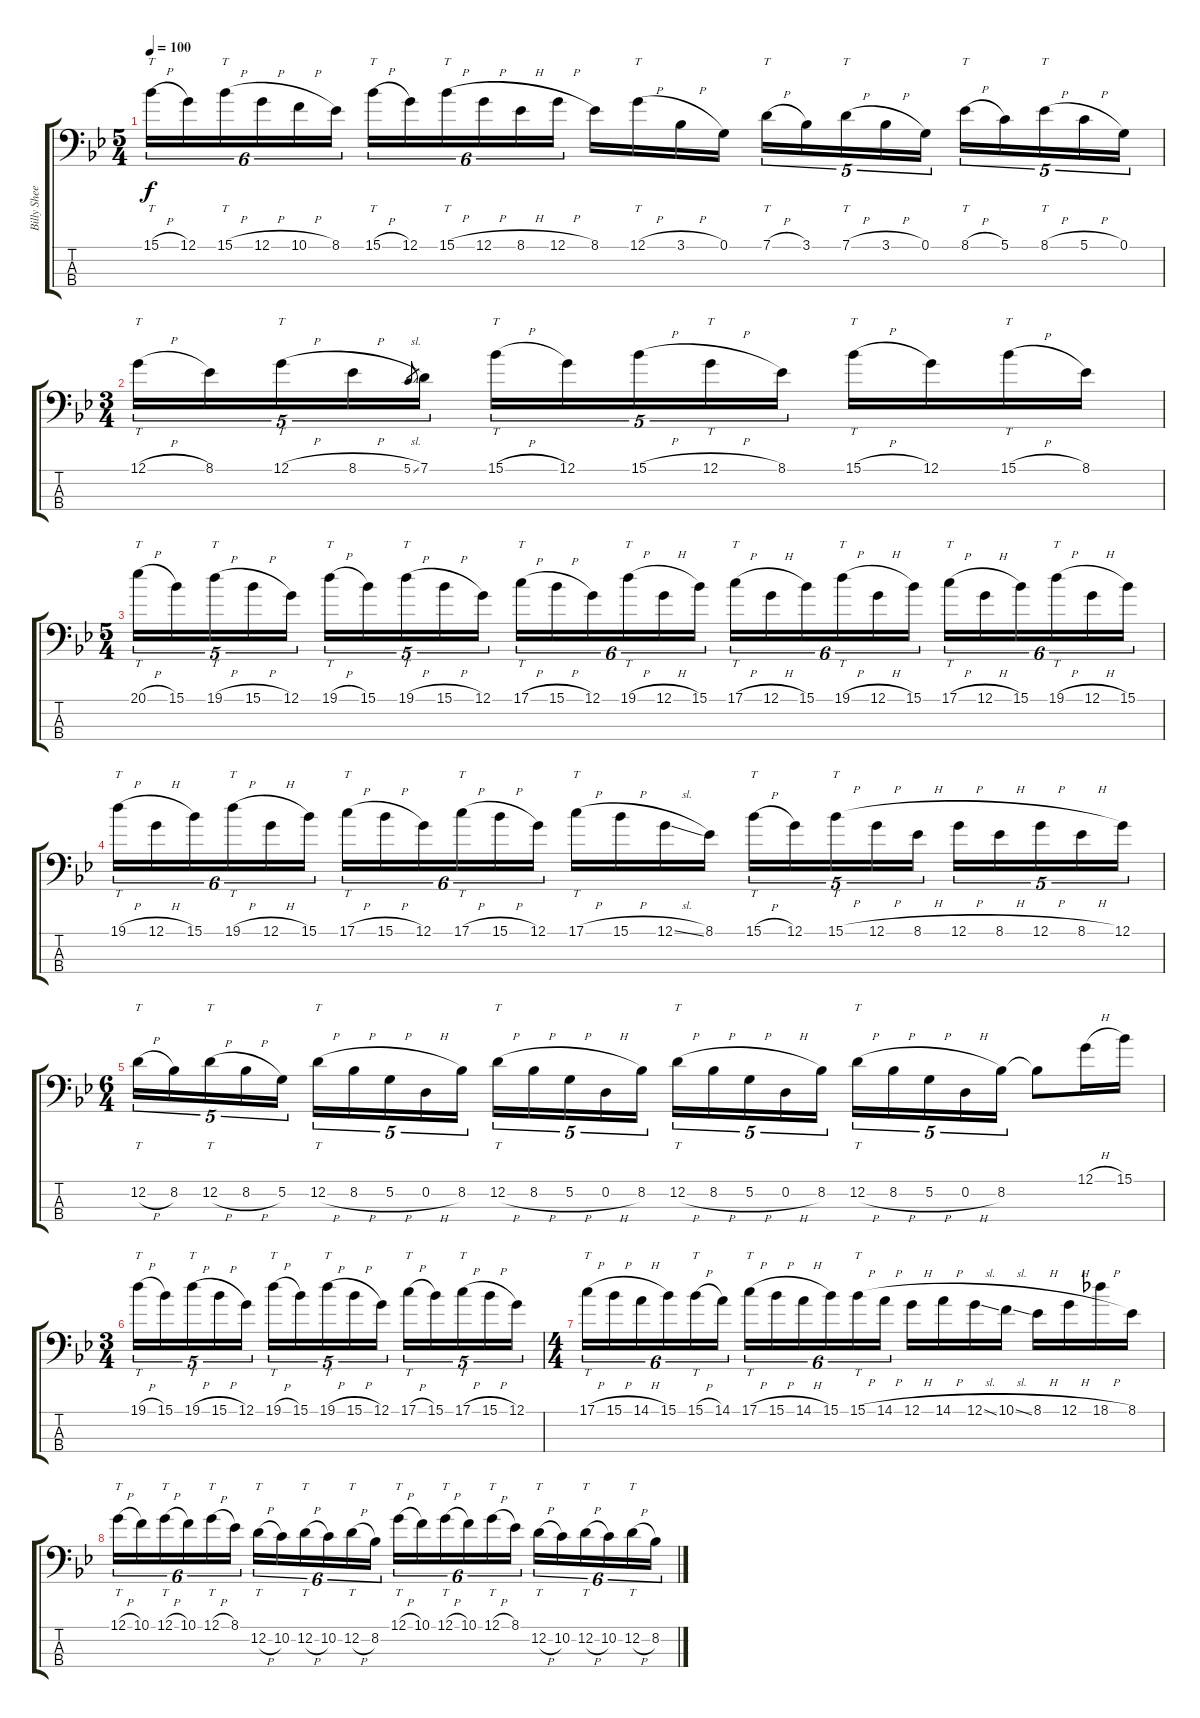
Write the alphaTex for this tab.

\track ("Billy Sheehan" "Billy Shee") {instrument electricbassfinger}
\staff {score tabs}
\tuning (G2 D2 A1 E1) {hide}
\ts (5 4)
\tempo 100
\clef f4
\ks bb
15.1{h}.16{tt tu (6 4) dy f} 12.1.16{tu (6 4)} 15.1{h}.16{tt tu (6 4)} 12.1{h}.16{tu (6 4)} 10.1{h}.16{tu (6 4)} 8.1.16{tu (6 4)} 15.1{h}.16{tt tu (6 4)} 12.1.16{tu (6 4)} 15.1{h}.16{tt tu (6 4)} 12.1{h}.16{tu (6 4)} 8.1{h}.16{tu (6 4)} 12.1{h}.16{tu (6 4)} 8.1.16 12.1{h}.16{tt} 3.1{h}.16 0.1.16 7.1{h}.16{tt tu (5 4)} 3.1.16{tu (5 4)} 7.1{h}.16{tt tu (5 4)} 3.1{h}.16{tu (5 4)} 0.1.16{tu (5 4)} 8.1{h}.16{tt tu (5 4)} 5.1.16{tu (5 4)} 8.1{h}.16{tt tu (5 4)} 5.1{h}.16{tu (5 4)} 0.1.16{tu (5 4)} |
\ts (3 4)
12.1{h}.16{tt tu (5 4)} 8.1.16{tu (5 4)} 12.1{h}.16{tt tu (5 4)} 8.1{h}.16{tu (5 4)} 5.1{sl}.8{gr} 7.1.16{tu (5 4)} 15.1{h}.16{tt tu (5 4)} 12.1.16{tu (5 4)} 15.1{h}.16{tu (5 4)} 12.1{h}.16{tt tu (5 4)} 8.1.16{tu (5 4)} 15.1{h}.16{tt} 12.1.16 15.1{h}.16{tt} 8.1.16 |
\ts (5 4)
20.1{h}.16{tt tu (5 4)} 15.1.16{tu (5 4)} 19.1{h}.16{tt tu (5 4)} 15.1{h}.16{tu (5 4)} 12.1.16{tu (5 4)} 19.1{h}.16{tt tu (5 4)} 15.1.16{tu (5 4)} 19.1{h}.16{tt tu (5 4)} 15.1{h}.16{tu (5 4)} 12.1.16{tu (5 4)} 17.1{h}.16{tt tu (6 4)} 15.1{h}.16{tu (6 4)} 12.1.16{tu (6 4)} 19.1{h}.16{tt tu (6 4)} 12.1{h}.16{tu (6 4)} 15.1.16{tu (6 4)} 17.1{h}.16{tt tu (6 4)} 12.1{h}.16{tu (6 4)} 15.1.16{tu (6 4)} 19.1{h}.16{tt tu (6 4)} 12.1{h}.16{tu (6 4)} 15.1.16{tu (6 4)} 17.1{h}.16{tt tu (6 4)} 12.1{h}.16{tu (6 4)} 15.1.16{tu (6 4)} 19.1{h}.16{tt tu (6 4)} 12.1{h}.16{tu (6 4)} 15.1.16{tu (6 4)} |
19.1{h}.16{tt tu (6 4)} 12.1{h}.16{tu (6 4)} 15.1.16{tu (6 4)} 19.1{h}.16{tt tu (6 4)} 12.1{h}.16{tu (6 4)} 15.1.16{tu (6 4)} 17.1{h}.16{tt tu (6 4)} 15.1{h}.16{tu (6 4)} 12.1.16{tu (6 4)} 17.1{h}.16{tt tu (6 4)} 15.1{h}.16{tu (6 4)} 12.1.16{tu (6 4)} 17.1{h}.16{tt} 15.1{h}.16 12.1{sl}.16 8.1.16 15.1{h}.16{tt tu (5 4)} 12.1.16{tu (5 4)} 15.1{h}.16{tt tu (5 4)} 12.1{h}.16{tu (5 4)} 8.1{h}.16{tu (5 4)} 12.1{h}.16{tu (5 4)} 8.1{h}.16{tu (5 4)} 12.1{h}.16{tu (5 4)} 8.1{h}.16{tu (5 4)} 12.1.16{tu (5 4)} |
\ts (6 4)
12.2{h}.16{tt tu (5 4)} 8.2.16{tu (5 4)} 12.2{h}.16{tt tu (5 4)} 8.2{h}.16{tu (5 4)} 5.2.16{tu (5 4)} 12.2{h}.16{tt tu (5 4)} 8.2{h}.16{tu (5 4)} 5.2{h}.16{tu (5 4)} 0.2{h}.16{tu (5 4)} 8.2.16{tu (5 4)} 12.2{h}.16{tt tu (5 4)} 8.2{h}.16{tu (5 4)} 5.2{h}.16{tu (5 4)} 0.2{h}.16{tu (5 4)} 8.2.16{tu (5 4)} 12.2{h}.16{tt tu (5 4)} 8.2{h}.16{tu (5 4)} 5.2{h}.16{tu (5 4)} 0.2{h}.16{tu (5 4)} 8.2.16{tu (5 4)} 12.2{h}.16{tt tu (5 4)} 8.2{h}.16{tu (5 4)} 5.2{h}.16{tu (5 4)} 0.2{h}.16{tu (5 4)} 8.2.16{tu (5 4)} 8.2{t}.8 12.1{h}.16 15.1.16 |
\ts (3 4)
19.1{h}.16{tt tu (5 4)} 15.1.16{tu (5 4)} 19.1{h}.16{tt tu (5 4)} 15.1{h}.16{tu (5 4)} 12.1.16{tu (5 4)} 19.1{h}.16{tt tu (5 4)} 15.1.16{tu (5 4)} 19.1{h}.16{tt tu (5 4)} 15.1{h}.16{tu (5 4)} 12.1.16{tu (5 4)} 17.1{h}.16{tt tu (5 4)} 15.1.16{tu (5 4)} 17.1{h}.16{tt tu (5 4)} 15.1{h}.16{tu (5 4)} 12.1.16{tu (5 4)} |
\ts (4 4)
17.1{h}.16{tt tu (6 4)} 15.1{h}.16{tu (6 4)} 14.1{h}.16{tu (6 4)} 15.1.16{tu (6 4)} 15.1{h}.16{tt tu (6 4)} 14.1.16{tu (6 4)} 17.1{h}.16{tt tu (6 4)} 15.1{h}.16{tu (6 4)} 14.1{h}.16{tu (6 4)} 15.1.16{tu (6 4)} 15.1{h}.16{tt tu (6 4)} 14.1{h}.16{tu (6 4)} 12.1{h}.16 14.1{h}.16 12.1{sl}.16 10.1{sl}.16 8.1{h}.16 12.1{h}.16 18.1{h}.16 8.1.16 |
12.1{h}.16{tt tu (6 4)} 10.1.16{tu (6 4)} 12.1{h}.16{tt tu (6 4)} 10.1.16{tu (6 4)} 12.1{h}.16{tt tu (6 4)} 8.1.16{tu (6 4)} 12.2{h}.16{tt tu (6 4)} 10.2.16{tu (6 4)} 12.2{h}.16{tt tu (6 4)} 10.2.16{tu (6 4)} 12.2{h}.16{tt tu (6 4)} 8.2.16{tu (6 4)} 12.1{h}.16{tt tu (6 4)} 10.1.16{tu (6 4)} 12.1{h}.16{tt tu (6 4)} 10.1.16{tu (6 4)} 12.1{h}.16{tt tu (6 4)} 8.1.16{tu (6 4)} 12.2{h}.16{tt tu (6 4)} 10.2.16{tu (6 4)} 12.2{h}.16{tt tu (6 4)} 10.2.16{tu (6 4)} 12.2{h}.16{tt tu (6 4)} 8.2.16{tu (6 4)}
